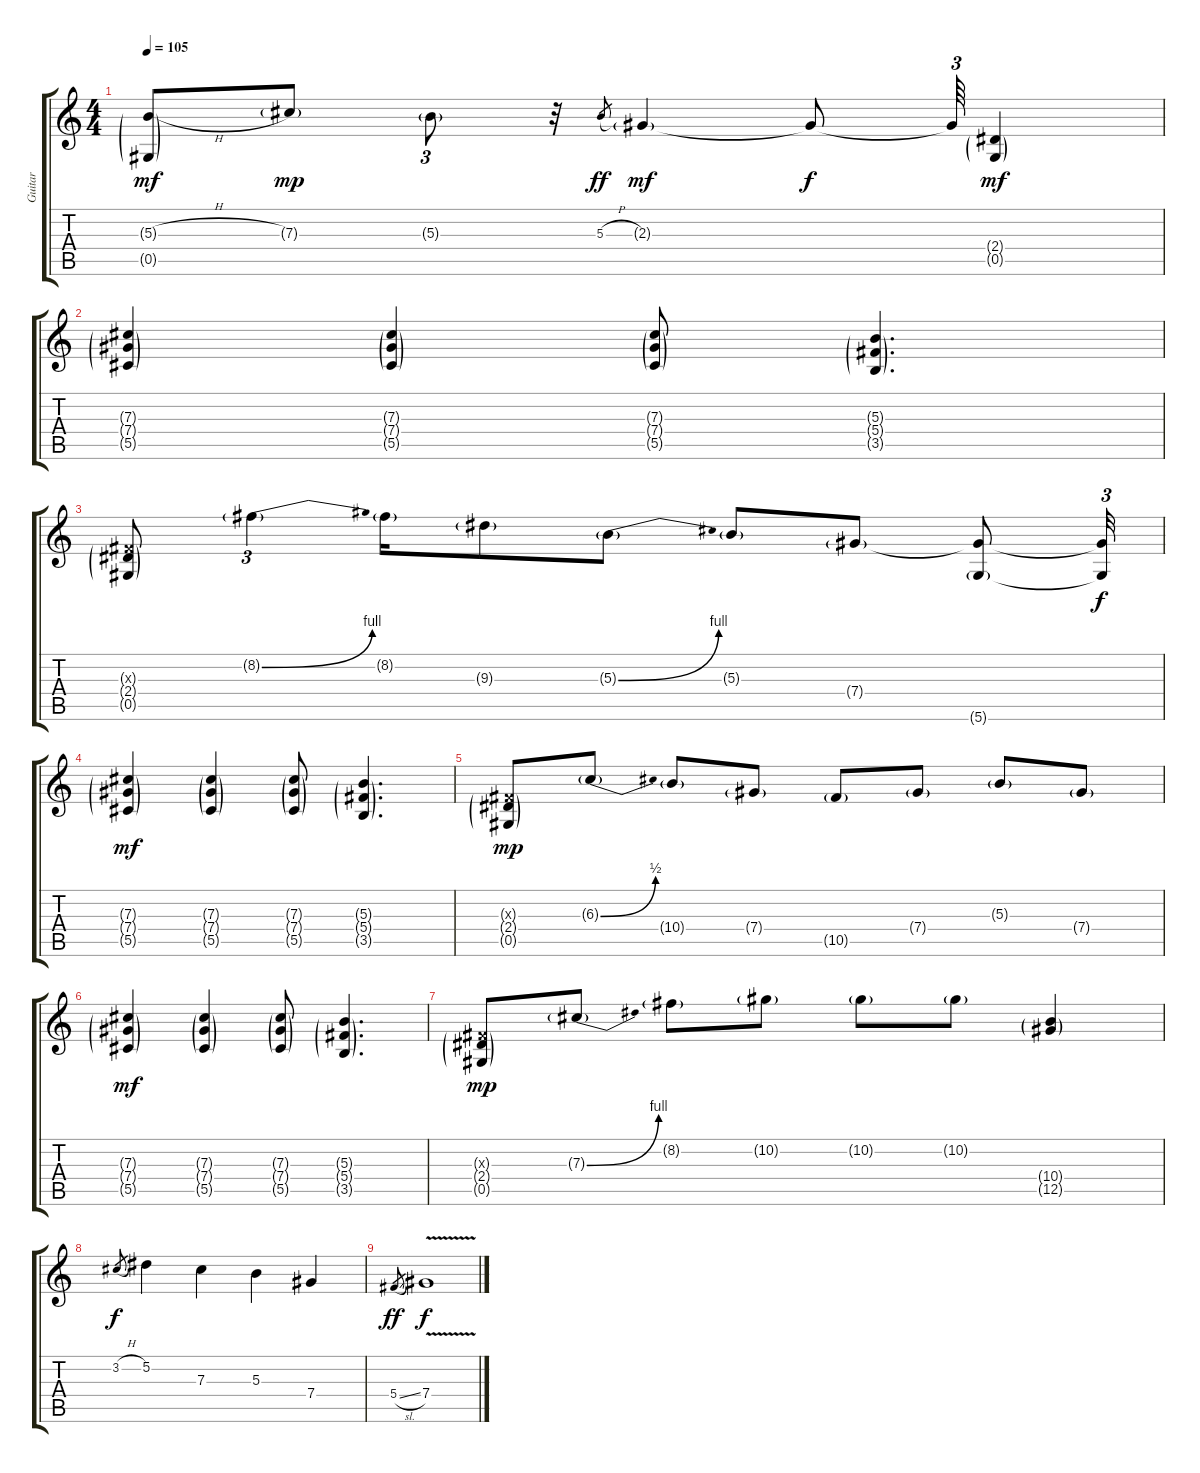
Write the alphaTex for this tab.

\track ("Guitar" "Guitar") {instrument electricguitarmuted}
\staff {score tabs}
\tuning (Eb4 Bb3 Gb3 Db3 Ab2 Eb2) {hide}
\ts (4 4)
\tempo 105
\clef g2
\ks c
(5.3{h g} 0.5{g}).8{dy mf} 7.3{g}.8{dy mp} 5.3{g}.8{tu (3 2)} r.32 5.3{h}.8{gr dy ff} 2.3{g}.4{dy mf} 2.3{t}.8{dy f} 2.3{t}.64{tu (3 2)} (2.4{g} 0.5{g}).4{dy mf} |
(7.3{g} 7.4{g} 5.5{g}).4 (7.3{g} 7.4{g} 5.5{g}).4 (7.3{g} 7.4{g} 5.5{g}).8 (5.3{g} 5.4{g} 3.5{g}).4{d} |
(0.3{g x} 2.4{g} 0.5{g}).8 8.2{be (bend 0 0 60 4) g}.4{tu (3 2)} 8.2{g}.16 9.3{g}.8 5.3{be (bend 0 0 60 4) g}.8 5.3{g}.8 7.4{g}.8 (7.4{t} 5.6{g}).8 (7.4{t} 5.6{t}).32{tu (3 2) dy f} |
(7.3{g} 7.4{g} 5.5{g}).4{dy mf} (7.3{g} 7.4{g} 5.5{g}).4 (7.3{g} 7.4{g} 5.5{g}).8 (5.3{g} 5.4{g} 3.5{g}).4{d} |
(0.3{g x} 2.4{g} 0.5{g}).8{dy mp} 6.3{be (bend 0 0 60 2) g}.8 10.4{g}.8 7.4{g}.8 10.5{g}.8 7.4{g}.8 5.3{g}.8 7.4{g}.8 |
(7.3{g} 7.4{g} 5.5{g}).4{dy mf} (7.3{g} 7.4{g} 5.5{g}).4 (7.3{g} 7.4{g} 5.5{g}).8 (5.3{g} 5.4{g} 3.5{g}).4{d} |
(0.3{g x} 2.4{g} 0.5{g}).8{dy mp} 7.3{be (bend 0 0 60 4) g}.8 8.2{g}.8 10.2{g}.8 10.2{g}.8 10.2{g}.8 (10.4{g} 12.5{g}).4 |
3.2{h}.8{gr dy f} 5.2.4 7.3.4 5.3.4 7.4.4 |
5.4{sl}.8{gr dy ff} 7.4{v}.1{dy f}
